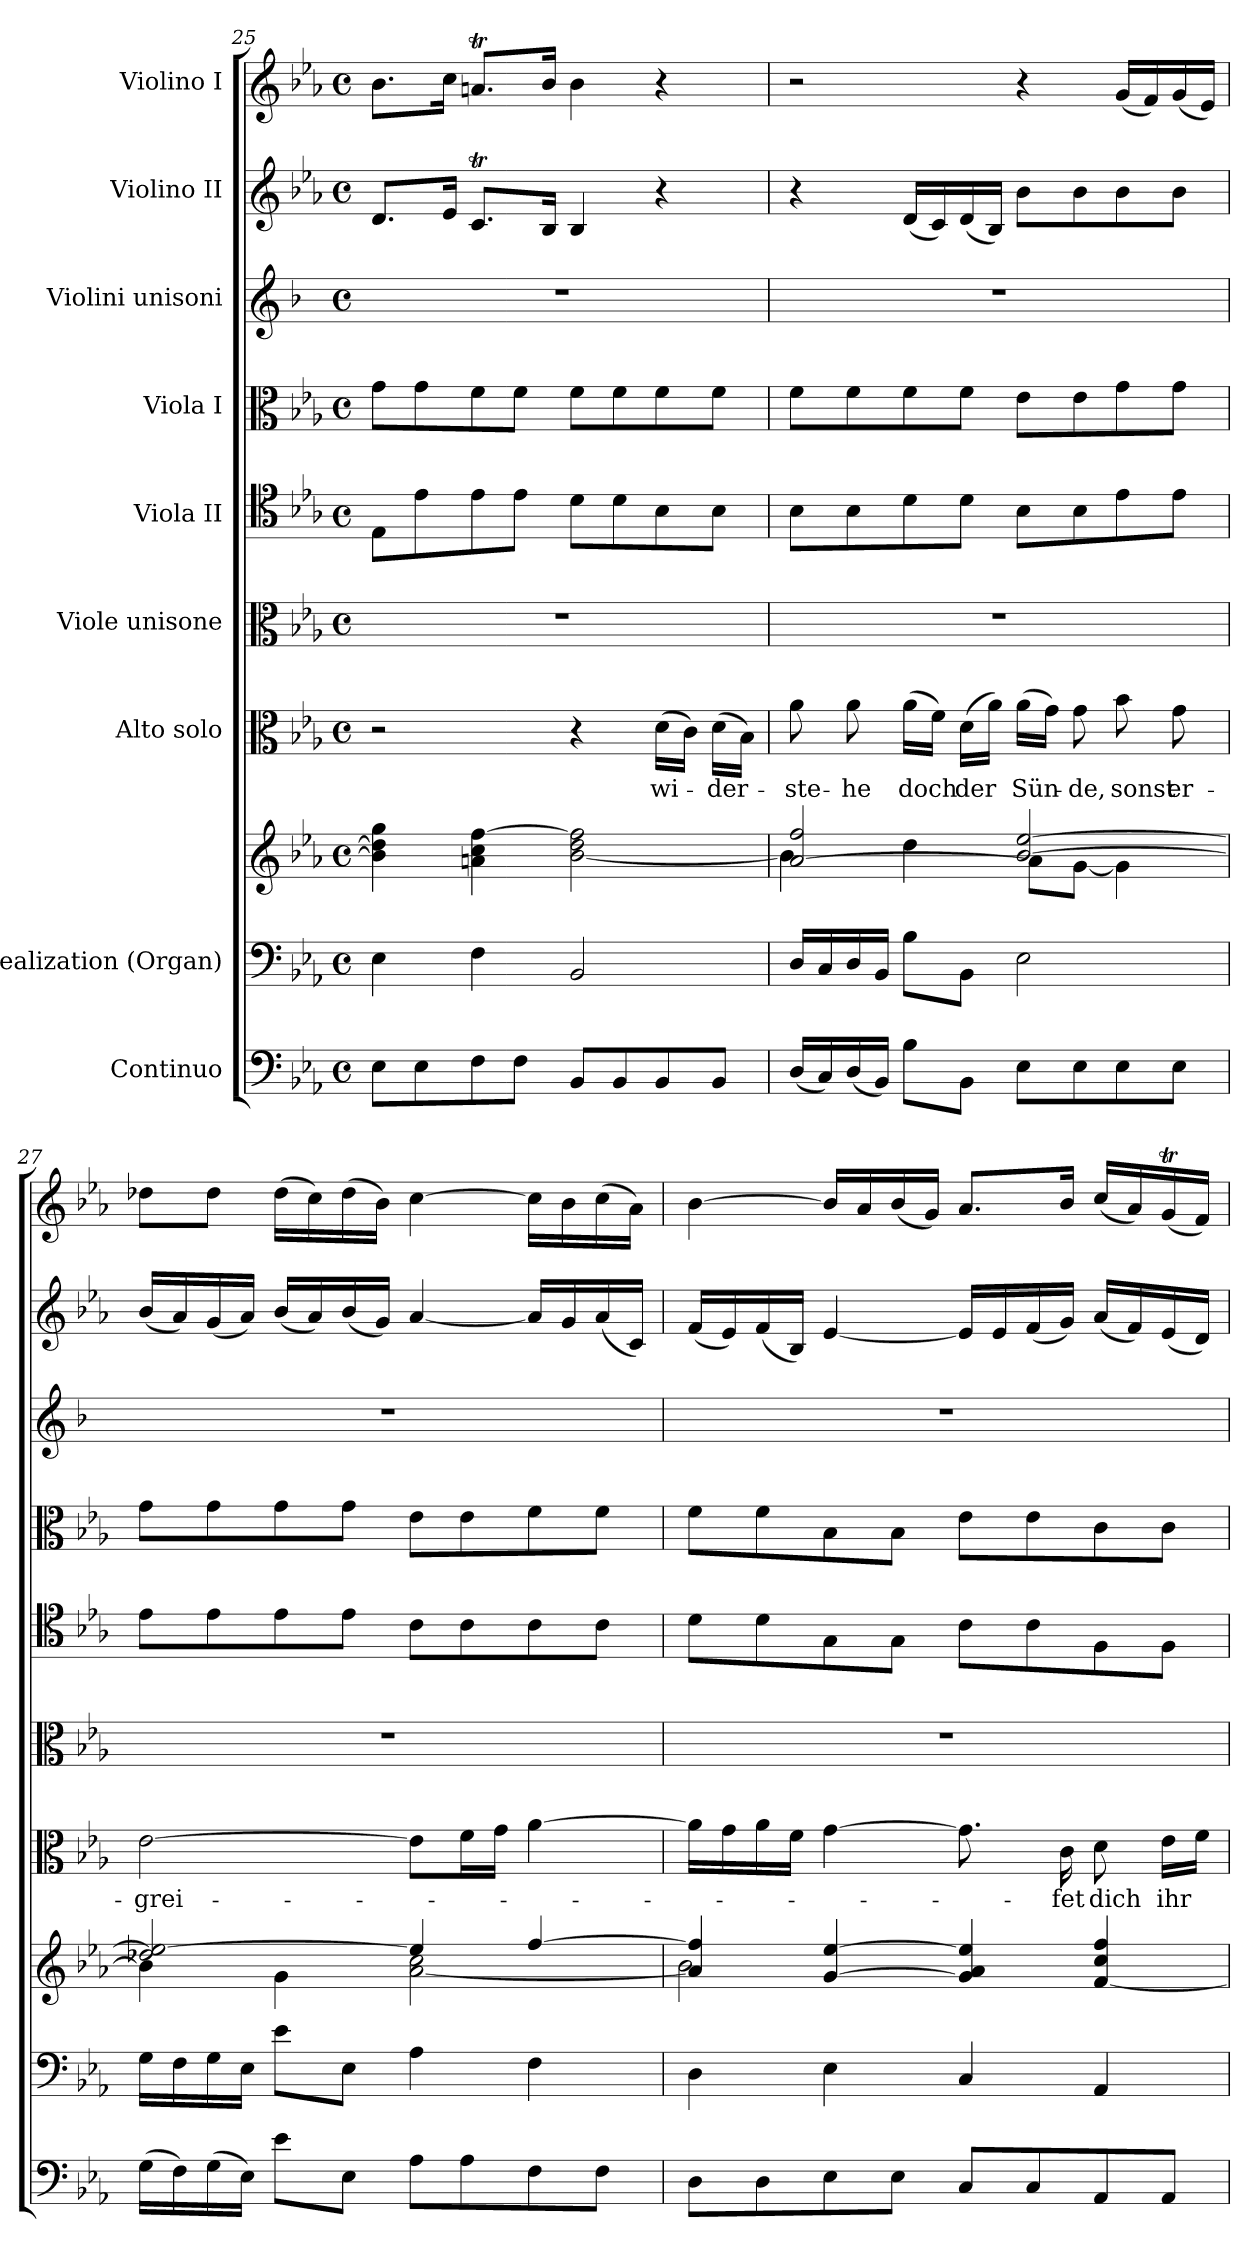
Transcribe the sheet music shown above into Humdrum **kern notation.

**kern	**kern	**kern	**kern	**text	**kern	**kern	**kern	**kern	**kern	**kern
*part9	*part8	*part8	*part7	*part7	*part6	*part5	*part4	*part3	*part2	*part1
*staff10	*staff9	*staff8	*staff7	*staff7	*staff6	*staff5	*staff4	*staff3	*staff2	*staff1
*I"Continuo	*I"Realization (Organ)	*	*I"Alto solo	*	*I"Viole unisone	*I"Viola II	*I"Viola I	*I"Violini unisoni	*I"Violino II	*I"Violino I
!!LO:PB:g=z
*clefF4	*clefF4	*clefG2	*clefC3	*	*clefC3	*clefC4	*clefC3	*clefG2	*clefG2	*clefG2
*	*	*	*	*	*	*	*	*ITrd1c2	*	*
*k[b-e-a-]	*k[b-e-a-]	*k[b-e-a-]	*k[b-e-a-]	*	*k[b-e-a-]	*k[b-e-a-]	*k[b-e-a-]	*k[b-e-a-]	*k[b-e-a-]	*k[b-e-a-]
*M4/4	*M4/4	*M4/4	*M4/4	*	*M4/4	*M4/4	*M4/4	*M4/4	*M4/4	*M4/4
*met(c)	*met(c)	*met(c)	*met(c)	*	*met(c)	*met(c)	*met(c)	*met(c)	*met(c)	*met(c)
=25	=25	=25	=25	=25	=25	=25	=25	=25	=25	=25
8E-\L	4E-\	4b-\] 4dd\] 4gg\	2r	.	1r	8E-\L	8g\L	1r	8.d/L	8.b-\L
8E-\	.	.	.	.	.	8e-\	8g\	.	.	.
.	.	.	.	.	.	.	.	.	16e-/Jk	16cc\Jk
8F\	4F\	4an\ 4cc\ [4ff\	.	.	.	8e-\	8f\	.	8.cT/L	8.ant/L
8F\J	.	.	.	.	.	8e-\J	8f\J	.	.	.
.	.	.	.	.	.	.	.	.	16B-/Jk	16b-/Jk
8BB-/L	2BB-/	[2b-\ 2dd\ 2ff\]	4r	.	.	8d\L	8f\L	.	4B-/	4b-\
8BB-/	.	.	.	.	.	8d\	8f\	.	.	.
!	!	!	!	!LO:LY:b	!	!	!	!	!	!
8BB-/	.	.	(>16d\LL	wi-	.	8B-\	8f\	.	4r	4r
.	.	.	16c\JJ)	.	.	.	.	.	.	.
!	!	!	!	!LO:LY:b	!	!	!	!	!	!
8BB-/J	.	.	(>16d\LL	-der-	.	8B-\J	8f\J	.	.	.
.	.	.	16B-\JJ)	.	.	.	.	.	.	.
=26	=26	=26	=26	=26	=26	=26	=26	=26	=26	=26
*	*	*^	*	*	*	*	*	*	*	*
!	!	!	!	!	!LO:LY:b	!	!	!	!	!	!
(<16D/LL	16D/LL	[2a-/ 2ff/	4b-\]	8a-\	-ste-	1r	8B-\L	8f\L	1r	4r	2r
16C/)	16C/	.	.	.	.	.	.	.	.	.	.
!	!	!	!	!	!LO:LY:b	!	!	!	!	!	!
(<16D/	16D/	.	.	8a-\	-he	.	8B-\	8f\	.	.	.
16BB-/JJ)	16BB-/JJ	.	.	.	.	.	.	.	.	.	.
!	!	!	!	!	!LO:LY:b	!	!	!	!	!	!
8B-\L	8B-\L	.	4dd\	(>16a-\LL	doch	.	8d\	8f\	.	(<16d/LL	.
.	.	.	.	16f\JJ)	.	.	.	.	.	16c/)	.
!	!	!	!	!	!LO:LY:b	!	!	!	!	!	!
8BB-\J	8BB-\J	.	.	(>16d\LL	der	.	8d\J	8f\J	.	(<16d/	.
.	.	.	.	16a-\JJ)	.	.	.	.	.	16B-/JJ)	.
!	!	!	!	!	!LO:LY:b	!	!	!	!	!	!
8E-\L	2E-\	[2b-/ [2ee-/	8a-\L]	(>16a-\LL	Sün-	.	8B-\L	8e-\L	.	8b-\L	4r
.	.	.	.	16g\JJ)	.	.	.	.	.	.	.
!	!	!	!	!	!LO:LY:b	!	!	!	!	!	!
8E-\	.	.	[8g\J	8g\	-de,	.	8B-\	8e-\	.	8b-\	.
!	!	!	!	!	!LO:LY:b	!	!	!	!	!	!
8E-\	.	.	4g\]	8b-\	sonst	.	8e-\	8g\	.	8b-\	(<16g/LL
.	.	.	.	.	.	.	.	.	.	.	16f/)
!	!	!	!	!	!LO:LY:b	!	!	!	!	!	!
8E-\J	.	.	.	8g\	er-	.	8e-\J	8g\J	.	8b-\J	(<16g/
.	.	.	.	.	.	.	.	.	.	.	16e-/JJ)
=27	=27	=27	=27	=27	=27	=27	=27	=27	=27	=27	=27
!	!	!	!	!	!LO:LY:b	!	!	!	!	!	!
(>16G\LL	16G\LL	2dd-X/ 2ee-/_	4b-\]	[2e-\	-grei-	1r	8e-\L	8g\L	1r	(<16b-/LL	8dd-X\L
16F\)	16F\	.	.	.	.	.	.	.	.	16a-/)	.
(>16G\	16G\	.	.	.	.	.	8e-\	8g\	.	(<16g/	8dd-\J
16E-\JJ)	16E-\JJ	.	.	.	.	.	.	.	.	16a-/JJ)	.
8e-\L	8e-\L	.	4g\	.	.	.	8e-\	8g\	.	(<16b-/LL	(>16dd-\LL
.	.	.	.	.	.	.	.	.	.	16a-/)	16cc\)
8E-\J	8E-\J	.	.	.	.	.	8e-\J	8g\J	.	(<16b-/	(>16dd-\
.	.	.	.	.	.	.	.	.	.	16g/JJ)	16b-\JJ)
8A-\L	4A-\	4ee-/]	[2a-\ 2cc\	8e-\L]	.	.	8c\L	8e-\L	.	[4a-/	[4cc\
8A-\	.	.	.	16f\L	.	.	8c\	8e-\	.	.	.
.	.	.	.	16g\JJ	.	.	.	.	.	.	.
8F\	4F\	[4ff/	.	[4a-\	.	.	8c\	8f\	.	16a-/LL]	16cc\LL]
.	.	.	.	.	.	.	.	.	.	16g/	16b-\
8F\J	.	.	.	.	.	.	8c\J	8f\J	.	(<16a-/	(>16cc\
.	.	.	.	.	.	.	.	.	.	16c/JJ)	16a-\JJ)
!!LO:LB:g=z
=28	=28	=28	=28	=28	=28	=28	=28	=28	=28	=28	=28
8D\L	4D\	4a-/] 4ff/]	2b-\	16a-\LL]	.	1r	8d\L	8f\L	1r	(<16f/LL	[4b-\
.	.	.	.	16g\	.	.	.	.	.	16e-/)	.
8D\	.	.	.	16a-\	.	.	8d\	8f\	.	(<16f/	.
.	.	.	.	16f\JJ	.	.	.	.	.	16B-/JJ)	.
8E-\	4E-\	[4g/ [4ee-/	.	[4g\	.	.	8G\	8B-\	.	[4e-/	16b-/LL]
.	.	.	.	.	.	.	.	.	.	.	16a-/
8E-\J	.	.	.	.	.	.	8G\J	8B-\J	.	.	(<16b-/
.	.	.	.	.	.	.	.	.	.	.	16g/JJ)
8C/L	4C/	4g/] 4a-/ 4ee-/]	2ryy	8.g\]	.	.	8c\L	8e-\L	.	16e-/LL]	8.a-/L
.	.	.	.	.	.	.	.	.	.	16e-/	.
8C/	.	.	.	.	.	.	8c\	8e-\	.	(<16f/	.
!	!	!	!	!	!LO:LY:b	!	!	!	!	!	!
.	.	.	.	16c\	-fet	.	.	.	.	16g/JJ)	16b-/Jk
!	!	!	!	!	!LO:LY:b	!	!	!	!	!	!
8AA-/	4AA-/	[4f/ 4cc/ 4ff/	.	8d\	dich	.	8F\	8c\	.	(<16a-/LL	(<16cc/LL
.	.	.	.	.	.	.	.	.	.	16f/)	16a-/)
!	!	!	!	!	!LO:LY:b	!	!	!	!	!	!
8AA-/J	.	.	.	16e-\LL	ihr	.	8F\J	8c\J	.	(<16e-/	(<16gt/
.	.	.	.	16f\JJ	.	.	.	.	.	16d/JJ)	16f/JJ)
*	*	*v	*v	*	*	*	*	*	*	*	*
=	=	=	=	=	=	=	=	=	=	=
*-	*-	*-	*-	*-	*-	*-	*-	*-	*-	*-
